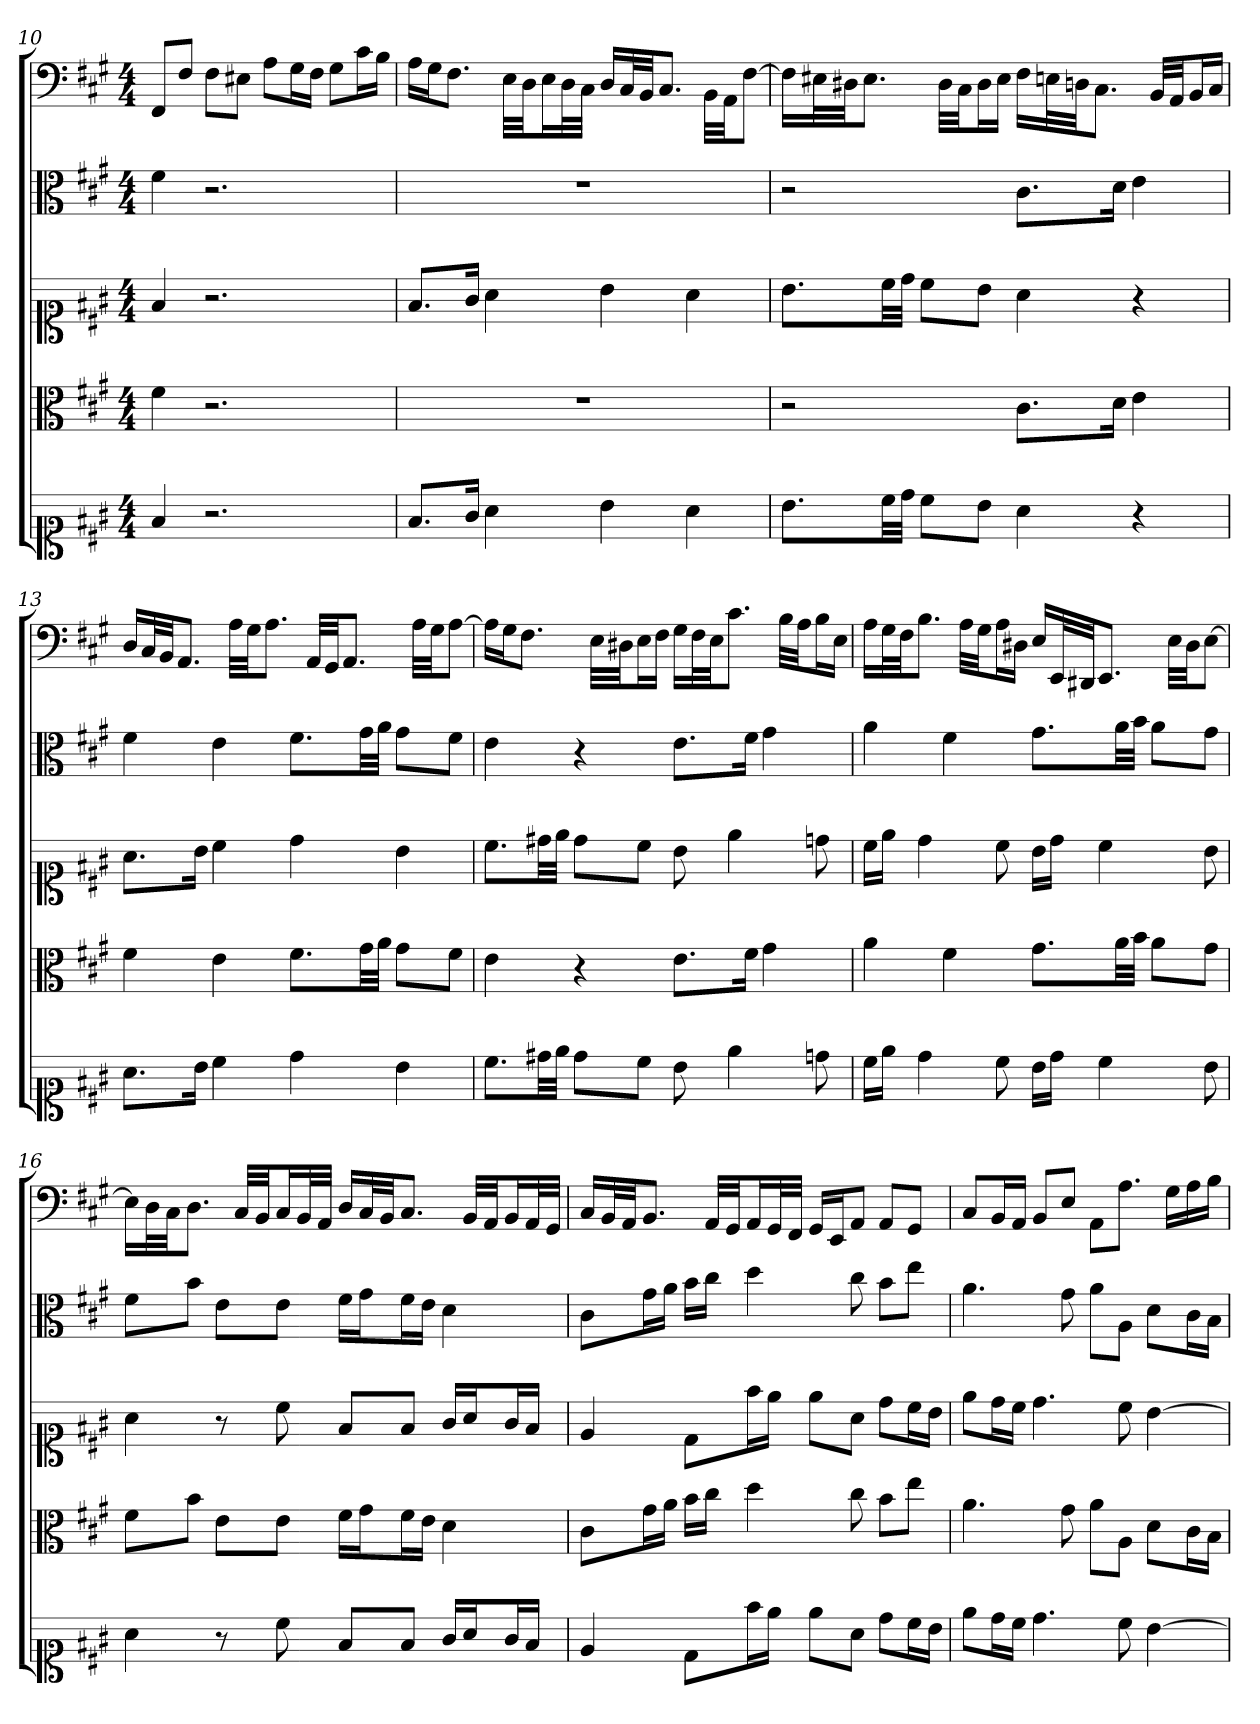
**kern	**kern	**kern	**kern	**kern
*part5	*part4	*part3	*part2	*part1
*staff5	*staff4	*staff3	*staff2	*staff1
*clefC1	*clefC3	*clefC1	*clefC3	*clefF4
*k[f#c#g#]	*k[f#c#g#]	*k[f#c#g#]	*k[f#c#g#]	*k[f#c#g#]
*f#:	*f#:	*f#:	*f#:	*f#:
*M4/4	*M4/4	*M4/4	*M4/4	*M4/4
=10	=10	=10	=10	=10
4f#	4f#	4f#	4f#	8FF#/L
.	.	.	.	8F#/J
2.r	2.r	2.r	2.r	8F#\L
.	.	.	.	8E#X\J
.	.	.	.	8A\L
.	.	.	.	16G#\L
.	.	.	.	16F#\JJ
.	.	.	.	8G#\L
.	.	.	.	16c#\L
.	.	.	.	16B\JJ
=11	=11	=11	=11	=11
8.f#/L	1r	8.f#/L	1r	16A\LL
.	.	.	.	16G#\J
.	.	.	.	8.F#\J
16g#/Jk	.	16g#/Jk	.	.
4a	.	4a	.	.
.	.	.	.	32E\LLL
.	.	.	.	32D\JJ
.	.	.	.	16E\L
.	.	.	.	32D\L
.	.	.	.	32C#\JJJ
4b	.	4b	.	16D/LL
.	.	.	.	32C#/L
.	.	.	.	32BB/JJ
.	.	.	.	8.C#/J
4a	.	4a	.	.
.	.	.	.	32BB\LLL
.	.	.	.	32AA\JJ
.	.	.	.	[8F#\J
=12	=12	=12	=12	=12
8.b\L	2r	8.b\L	2r	16F#\LL]
.	.	.	.	32E#X\L
.	.	.	.	32D#X\JJ
.	.	.	.	8.E#\J
32cc#\LL	.	32cc#\LL	.	.
32dd\JJJ	.	32dd\JJJ	.	.
8cc#\L	.	8cc#\L	.	.
.	.	.	.	32D#\LLL
.	.	.	.	32C#\JJ
8b\J	.	8b\J	.	16D#\L
.	.	.	.	16E#\JJ
4a	8.c#\L	4a	8.c#\L	16F#\LL
.	.	.	.	32En\L
.	.	.	.	32Dn\JJ
.	.	.	.	8.C#\J
.	16d\Jk	.	16d\Jk	.
4r	4e	4r	4e	.
.	.	.	.	32BB/LLL
.	.	.	.	32AA/JJ
.	.	.	.	16BB/L
.	.	.	.	16C#/JJ
=13	=13	=13	=13	=13
8.a\L	4f#	8.a\L	4f#	16D/LL
.	.	.	.	32C#/L
.	.	.	.	32BB/JJ
.	.	.	.	8.AA/J
16b\Jk	.	16b\Jk	.	.
4cc#	4e	4cc#	4e	.
.	.	.	.	32A\LLL
.	.	.	.	32G#\JJ
.	.	.	.	8.A\J
4dd	8.f#\L	4dd	8.f#\L	.
.	.	.	.	32AA/LLL
.	.	.	.	32GG#/JJ
.	.	.	.	8.AA/J
.	32g#\LL	.	32g#\LL	.
.	32a\JJJ	.	32a\JJJ	.
4b	8g#\L	4b	8g#\L	.
.	.	.	.	32A\LLL
.	.	.	.	32G#\JJ
.	8f#\J	.	8f#\J	[8A\J
=14	=14	=14	=14	=14
8.cc#\L	4e	8.cc#\L	4e	16A\LL]
.	.	.	.	16G#\J
.	.	.	.	8.F#\J
32dd#X\LL	.	32dd#X\LL	.	.
32ee\JJJ	.	32ee\JJJ	.	.
8dd#\L	4r	8dd#\L	4r	.
.	.	.	.	32E\LLL
.	.	.	.	32D#X\JJ
8cc#\J	.	8cc#\J	.	16E\L
.	.	.	.	16F#\JJ
8b	8.e\L	8b	8.e\L	16G#\LL
.	.	.	.	32F#\L
.	.	.	.	32E\JJ
4ee	.	4ee	.	8.c#\J
.	16f#\Jk	.	16f#\Jk	.
.	4g#	.	4g#	.
.	.	.	.	32B\LLL
.	.	.	.	32A\JJ
8ddn	.	8ddn	.	16B\L
.	.	.	.	16E\JJ
=15	=15	=15	=15	=15
16cc#\LL	4a	16cc#\LL	4a	16A\LL
16ee\JJ	.	16ee\JJ	.	32G#\L
.	.	.	.	32F#\JJ
4dd	.	4dd	.	8.B\J
.	4f#	.	4f#	.
.	.	.	.	32A\LLL
.	.	.	.	32G#\JJ
8cc#	.	8cc#	.	16A\L
.	.	.	.	16D#X\JJ
16b\LL	8.g#\L	16b\LL	8.g#\L	16E/LL
16dd\JJ	.	16dd\JJ	.	32EE/L
.	.	.	.	32DD#X/JJ
4cc#	.	4cc#	.	8.EE/J
.	32a\LL	.	32a\LL	.
.	32b\JJJ	.	32b\JJJ	.
.	8a\L	.	8a\L	.
.	.	.	.	32E\LLL
.	.	.	.	32D#\JJ
8b	8g#\J	8b	8g#\J	[8E\J
=16	=16	=16	=16	=16
4a	8f#\L	4a	8f#\L	16E\LL]
.	.	.	.	32D\L
.	.	.	.	32C#\JJ
.	8b\J	.	8b\J	8.D\J
8r	8e\L	8r	8e\L	.
.	.	.	.	32C#/LLL
.	.	.	.	32BB/JJ
8cc#	8e\J	8cc#	8e\J	16C#/L
.	.	.	.	32BB/L
.	.	.	.	32AA/JJJ
8f#/L	16f#\LL	8f#/L	16f#\LL	16D/LL
.	16g#\J	.	16g#\J	32C#/L
.	.	.	.	32BB/JJ
8f#/J	16f#\L	8f#/J	16f#\L	8.C#/J
.	16e\JJ	.	16e\JJ	.
16g#/LL	4d	16g#/LL	4d	.
16a/J	.	16a/J	.	32BB/LLL
.	.	.	.	32AA/JJ
16g#/L	.	16g#/L	.	16BB/L
16f#/JJ	.	16f#/JJ	.	32AA/L
.	.	.	.	32GG#/JJJ
=17	=17	=17	=17	=17
4e	8c#\L	4e	8c#\L	16C#/LL
.	.	.	.	32BB/L
.	.	.	.	32AA/JJ
.	16g#\L	.	16g#\L	8.BB/J
.	16a\JJ	.	16a\JJ	.
8d\L	16b\LL	8d\L	16b\LL	.
.	16cc#\JJ	.	16cc#\JJ	32AA/LLL
.	.	.	.	32GG#/JJ
16ff#\L	4dd	16ff#\L	4dd	16AA/L
16ee\JJ	.	16ee\JJ	.	32GG#/L
.	.	.	.	32FF#/JJJ
8ee\L	.	8ee\L	.	16GG#/LL
.	.	.	.	16EE/J
8a\J	8cc#	8a\J	8cc#	8AA/J
8dd\L	8b\L	8dd\L	8b\L	8AA/L
16cc#\L	8ee\J	16cc#\L	8ee\J	8GG#/J
16b\JJ	.	16b\JJ	.	.
=18	=18	=18	=18	=18
8ee\L	4.a	8ee\L	4.a	8C#/L
16dd\L	.	16dd\L	.	16BB/L
16cc#\JJ	.	16cc#\JJ	.	16AA/JJ
4.dd	.	4.dd	.	8BB/L
.	8g#	.	8g#	8E/J
.	8a\L	.	8a\L	8AA\L
8cc#	8A\J	8cc#	8A\J	8.A\J
[4b	8d\L	[4b	8d\L	.
.	.	.	.	16G#\LL
.	16c#\L	.	16c#\L	16A\
.	16B\JJ	.	16B\JJ	16B\JJ
=	=	=	=	=
*-	*-	*-	*-	*-
